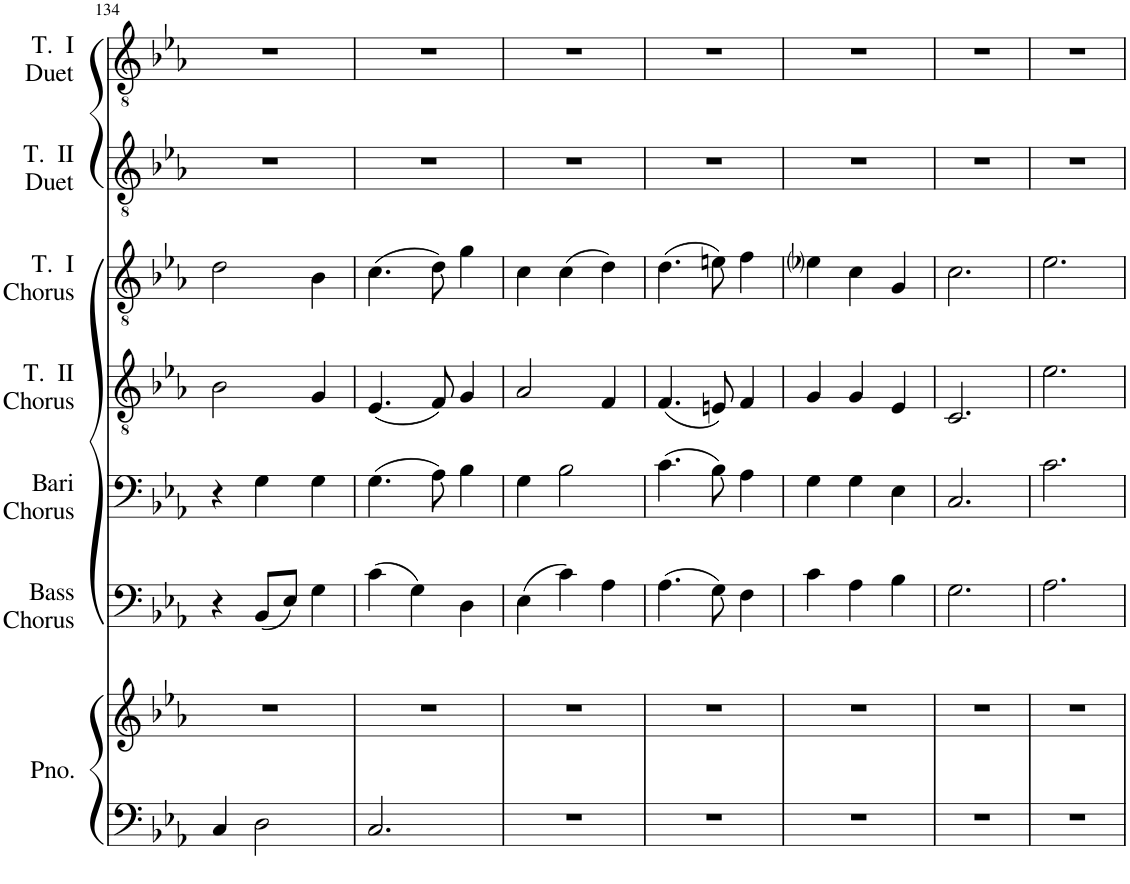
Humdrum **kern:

**kern	**kern	**kern	**kern	**kern	**kern	**kern	**kern
*part7	*part7	*part6	*part5	*part4	*part3	*part2	*part1
*staff8	*staff7	*staff6	*staff5	*staff4	*staff3	*staff2	*staff1
*I"Piano	*	*I"Bass Chorus	*I"Baritone Chorus	*I"Tenor II Chorus	*I"Tenor I Chorus	*I"Tenor II Duet	*I"Tenor I Duet
*I'Pno.	*	*I'Bass Chorus	*I'Bari Chorus	*I'T.  II Chorus	*I'T.  I Chorus	*I'T.  II Duet	*I'T.  I Duet
!!LO:PB:g=z
*clefF4	*clefG2	*clefF4	*clefF4	*clefGv2	*clefGv2	*clefGv2	*clefGv2
*k[b-e-a-]	*k[b-e-a-]	*k[b-e-a-]	*k[b-e-a-]	*k[b-e-a-]	*k[b-e-a-]	*k[b-e-a-]	*k[b-e-a-]
*M3/4	*M3/4	*M3/4	*M3/4	*M3/4	*M3/4	*M3/4	*M3/4
=134	=134	=134	=134	=134	=134	=134	=134
4C/	2.r	4r	4r	2B-\	2d\	2.r	2.r
2D\	.	(8BB-/L	4G\	.	.	.	.
.	.	8E-/J)	.	.	.	.	.
.	.	4G\	4G\	4G/	4B-\	.	.
=135	=135	=135	=135	=135	=135	=135	=135
2.C/	2.r	(4c\	(4.G\	(4.E-/	(4.c\	2.r	2.r
.	.	4G\)	.	.	.	.	.
.	.	.	8A-\)	8F/)	8d\)	.	.
.	.	4D\	4B-\	4G/	4g\	.	.
=136	=136	=136	=136	=136	=136	=136	=136
2.r	2.r	(4E-\	4G\	2A-/	4c\	2.r	2.r
.	.	4c\)	2B-\	.	(4c\	.	.
.	.	4A-\	.	4F/	4d\)	.	.
=137	=137	=137	=137	=137	=137	=137	=137
2.r	2.r	(4.A-\	(4.c\	(4.F/	(4.d\	2.r	2.r
.	.	8G\)	8B-\)	8En/)	8en\)	.	.
.	.	4F\	4A-\	4F/	4f\	.	.
=138	=138	=138	=138	=138	=138	=138	=138
2.r	2.r	4c\	4G\	4G/	4e-i\	2.r	2.r
.	.	4A-\	4G\	4G/	4c\	.	.
.	.	4B-\	4E-\	4E-/	4G/	.	.
=139	=139	=139	=139	=139	=139	=139	=139
2.r	2.r	2.G\	2.C/	2.C/	2.c\	2.r	2.r
=140	=140	=140	=140	=140	=140	=140	=140
2.r	2.r	2.A-\	2.c\	2.e-\	2.e-\	2.r	2.r
=	=	=	=	=	=	=	=
*-	*-	*-	*-	*-	*-	*-	*-
